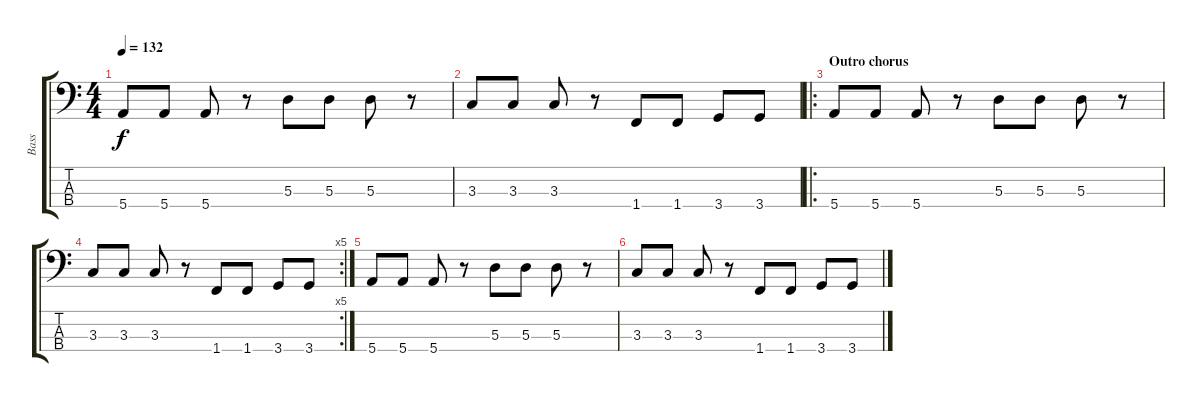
\track ("Bass" "Bass") {instrument electricbasspick}
\staff {score tabs}
\tuning (G2 D2 A1 E1) {hide}
\ts (4 4)
\tempo 132
\clef f4
\ks c
5.4.8{dy f} 5.4.8 5.4.8 r.8 5.3.8 5.3.8 5.3.8 r.8 |
3.3.8 3.3.8 3.3.8 r.8 1.4.8 1.4.8 3.4.8 3.4.8 |
\ro
\section ("" "Outro chorus")
5.4.8 5.4.8 5.4.8 r.8 5.3.8 5.3.8 5.3.8 r.8 |
\rc 5
3.3.8 3.3.8 3.3.8 r.8 1.4.8 1.4.8 3.4.8 3.4.8 |
5.4.8{volume 0} 5.4.8 5.4.8 r.8 5.3.8 5.3.8 5.3.8 r.8 |
3.3.8 3.3.8 3.3.8 r.8 1.4.8 1.4.8 3.4.8 3.4.8
